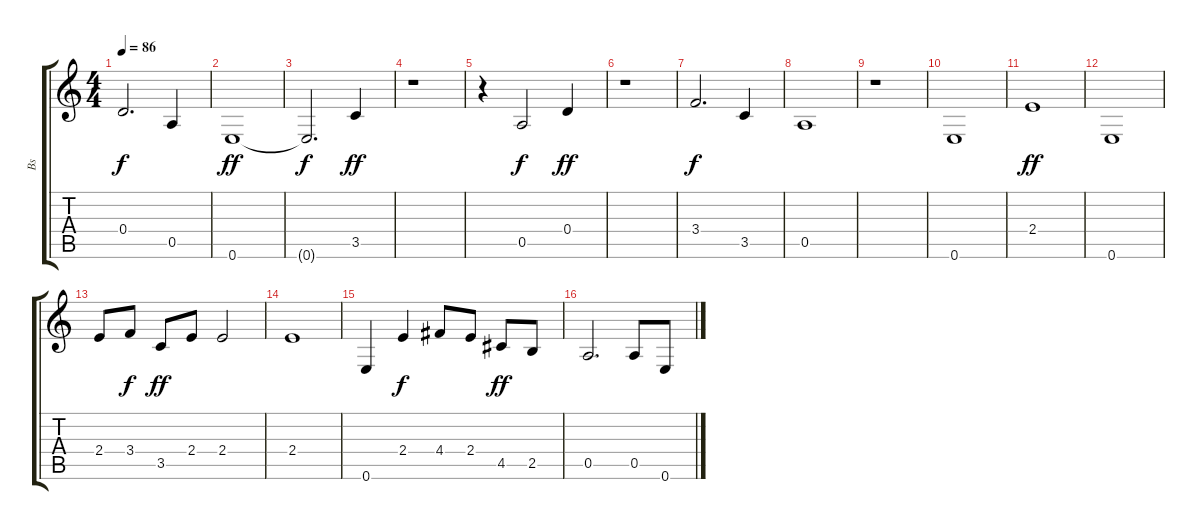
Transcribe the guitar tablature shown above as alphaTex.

\track ("Bs" "Bs") {instrument electricbassfinger}
\staff {score tabs}
\tuning (E4 B3 G3 D3 A2 E2) {hide}
\ts (4 4)
\tempo 86
\clef g2
\ks c
0.4.2{d dy f} 0.5.4 |
0.6.1{dy ff} |
0.6{t}.2{d dy f} 3.5.4{dy ff} |
r.1 |
r.4 0.5.2{dy f} 0.4.4{dy ff} |
r.1 |
3.4.2{d dy f} 3.5.4 |
0.5.1 |
r.1 |
0.6.1 |
2.4.1{dy ff} |
0.6.1 |
2.4.8 3.4.8{dy f} 3.5.8{dy ff} 2.4.8 2.4.2 |
2.4.1 |
0.6.4 2.4.4{dy f} 4.4.8 2.4.8 4.5.8{dy ff} 2.5.8 |
0.5.2{d} 0.5.8 0.6.8
